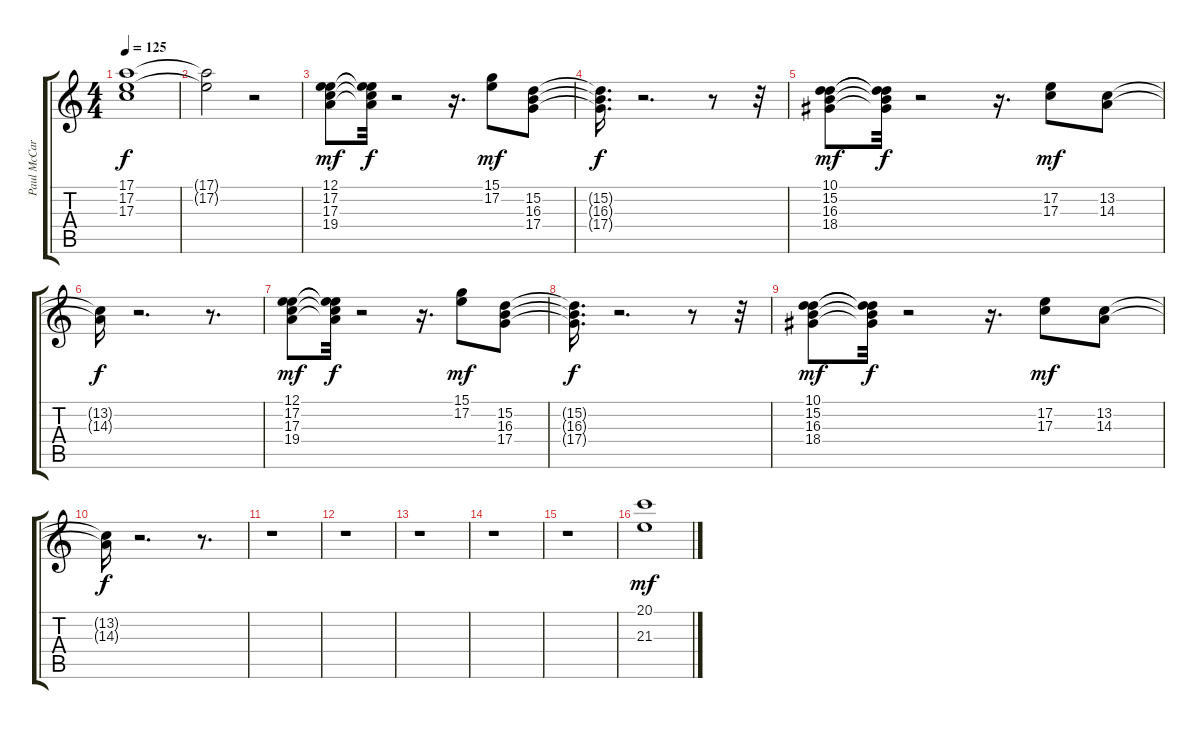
\track ("Paul McCartney Vocals" "Paul McCar") {instrument flute}
\staff {score tabs}
\tuning (E4 B3 G3 D3 A2 E2) {hide}
\ts (4 4)
\tempo 125
\clef g2
\ks c
(17.1{t} 17.2{t} 17.3{t}).1{dy f} |
(17.1{t} 17.2{t}).2 r.2 |
(12.1 17.2 17.3 19.4).8{dy mf} (12.1{t} 17.2{t} 17.3{t} 19.4{t}).32{dy f} r.2 r.16{d} (15.1 17.2).8{dy mf} (15.2 16.3 17.4).8 |
(15.2{t} 16.3{t} 17.4{t}).16{d dy f} r.2{d} r.8 r.32 |
(10.1 15.2 16.3 18.4).8{dy mf} (10.1{t} 15.2{t} 16.3{t} 18.4{t}).32{dy f} r.2 r.16{d} (17.2 17.3).8{dy mf} (13.2 14.3).8 |
(13.2{t} 14.3{t}).16{dy f} r.2{d} r.8{d} |
(12.1 17.2 17.3 19.4).8{dy mf} (12.1{t} 17.2{t} 17.3{t} 19.4{t}).32{dy f} r.2 r.16{d} (15.1 17.2).8{dy mf} (15.2 16.3 17.4).8 |
(15.2{t} 16.3{t} 17.4{t}).16{d dy f} r.2{d} r.8 r.32 |
(10.1 15.2 16.3 18.4).8{dy mf} (10.1{t} 15.2{t} 16.3{t} 18.4{t}).32{dy f} r.2 r.16{d} (17.2 17.3).8{dy mf} (13.2 14.3).8 |
(13.2{t} 14.3{t}).16{dy f} r.2{d} r.8{d} |
r.1 |
r.1 |
r.1 |
r.1 |
r.1 |
(20.1 21.3).1{dy mf}
